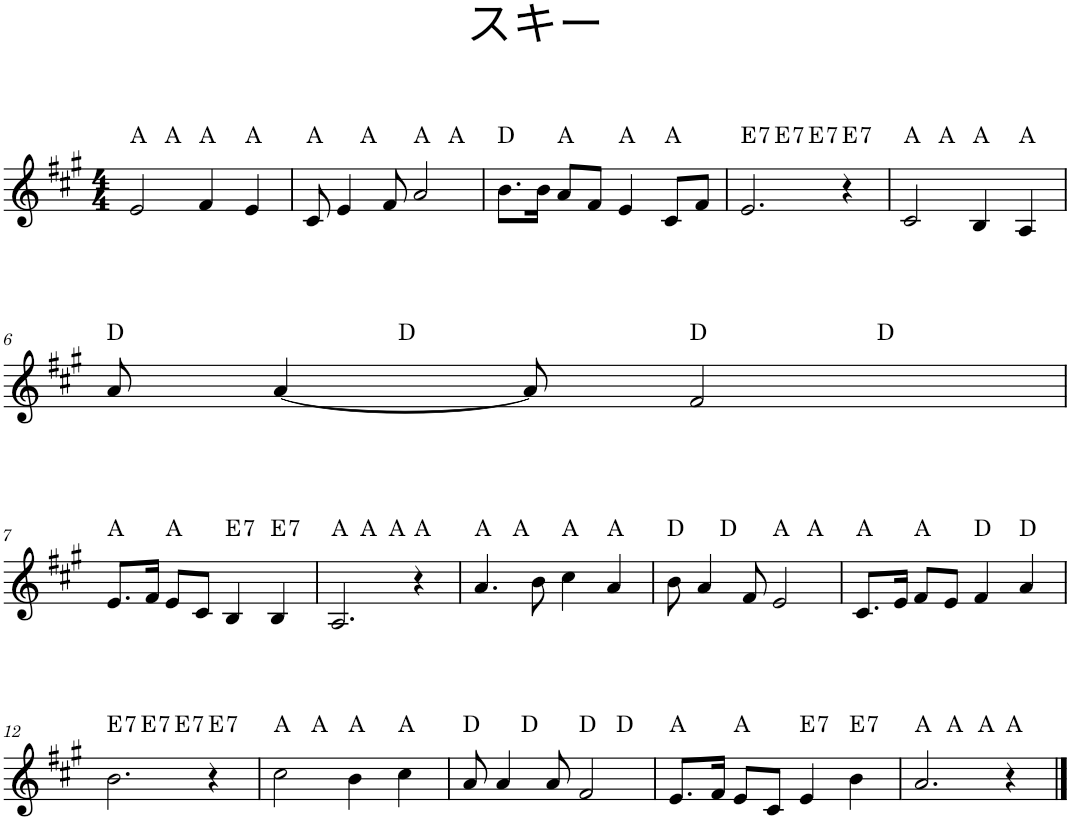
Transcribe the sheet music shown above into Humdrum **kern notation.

**kern	**harte
*part1	*part1
*staff1	*
*I"Piano	*
*I'Pno.	*
*clefG2	*
*k[f#c#g#]	*
*M4/4	*
=1	=1
*^	*
2e/	4ryy	A:maj
.	2.ryy	A:maj
4f#/	.	A:maj
4e/	.	A:maj
=2	=2	=2
*	*^	*
8c#/	4ryy	2.ryy	A:maj
4e/	.	.	.
.	2.ryy	.	A:maj
8f#/	.	.	.
2a/	.	.	A:maj
.	.	4ryy	A:maj
*v	*v	*v	*
=3	=3
8.b\L	D:maj
16b\Jk	.
8a/L	A:maj
8f#/J	.
4e/	A:maj
8c#/L	A:maj
8f#/J	.
=4	=4
!	!LO:H:kt=7
*^	*
*	*^	*
2.e/	4ryy	2ryy	E:7
!	!	!	!LO:H:kt=7
.	2.ryy	.	E:7
!	!	!	!LO:H:kt=7
.	.	2ryy	E:7
!	!	!	!LO:H:kt=7
4r	.	.	E:7
*	*v	*v	*
=5	=5	=5
2c#/	4ryy	A:maj
.	2.ryy	A:maj
4B/	.	A:maj
4A/	.	A:maj
!!LO:LB:g=z	!!
=6	=6	=6
*	*^	*
8a/	4ryy	2.ryy	D:maj
[<4a/	.	.	.
.	2.ryy	.	D:maj
8a/]	.	.	.
2f#/	.	.	D:maj
.	.	4ryy	D:maj
*v	*v	*v	*
!!LO:LB:g=z
=7	=7
8.e/L	A:maj
16f#/Jk	.
8e/L	A:maj
8c#/J	.
!	!LO:H:kt=7
4B/	E:7
!	!LO:H:kt=7
4B/	E:7
=8	=8
*^	*
*	*^	*
2.A/	4ryy	2ryy	A:maj
.	2.ryy	.	A:maj
.	.	2ryy	A:maj
4r	.	.	A:maj
*	*v	*v	*
=9	=9	=9
4.a/	4ryy	A:maj
.	2.ryy	A:maj
8b\	.	.
4cc#\	.	A:maj
4a/	.	A:maj
=10	=10	=10
*	*^	*
8b\	4ryy	2.ryy	D:maj
4a/	.	.	.
.	2.ryy	.	D:maj
8f#/	.	.	.
2e/	.	.	A:maj
.	.	4ryy	A:maj
*v	*v	*v	*
=11	=11
8.c#/L	A:maj
16e/Jk	.
8f#/L	A:maj
8e/J	.
4f#/	D:maj
4a/	D:maj
!!LO:LB:g=z
=12	=12
!	!LO:H:kt=7
*^	*
*	*^	*
2.b\	4ryy	2ryy	E:7
!	!	!	!LO:H:kt=7
.	2.ryy	.	E:7
!	!	!	!LO:H:kt=7
.	.	2ryy	E:7
!	!	!	!LO:H:kt=7
4r	.	.	E:7
*	*v	*v	*
=13	=13	=13
2cc#\	4ryy	A:maj
.	2.ryy	A:maj
4b\	.	A:maj
4cc#\	.	A:maj
=14	=14	=14
*	*^	*
8a/	4ryy	2.ryy	D:maj
4a/	.	.	.
.	2.ryy	.	D:maj
8a/	.	.	.
2f#/	.	.	D:maj
.	.	4ryy	D:maj
*v	*v	*v	*
=15	=15
8.e/L	A:maj
16f#/Jk	.
8e/L	A:maj
8c#/J	.
!	!LO:H:kt=7
4e/	E:7
!	!LO:H:kt=7
4b\	E:7
=16	=16
*^	*
*	*^	*
2.a/	4ryy	2ryy	A:maj
.	2.ryy	.	A:maj
.	.	2ryy	A:maj
4r	.	.	A:maj
*v	*v	*v	*
==	==
*-	*-
